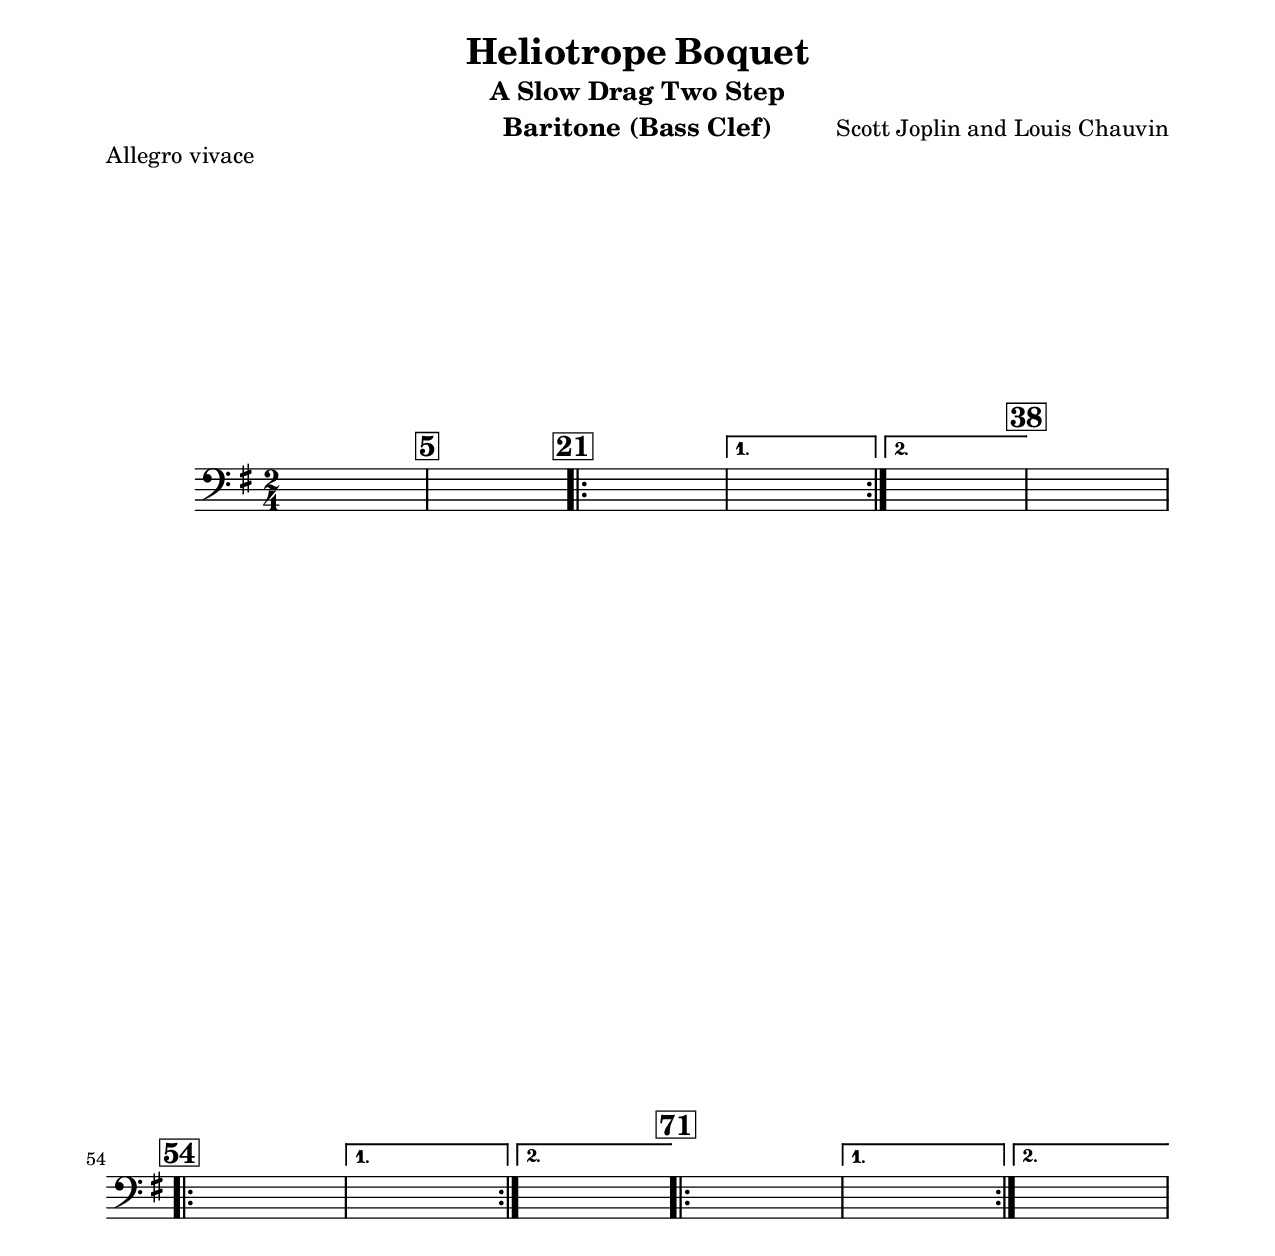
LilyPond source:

\version "2.22.2"

\include "defs.lyi" 
\version "2.22.2"

\include "defs.lyi"

baritoneDynamics = 
{
  s2*4 | 
  % 5
  s2*16 |

  \repeat volta 2
  {
    % 21
    s2*15 |
  }
  \alternative
  {
    {
      s2 |
    }
    {
      s2 |
    }
  }

  % 38
  s2*16 |

  \repeat volta 2
  {
    % 54
    s2*15 |
  }
  \alternative
  {
    {
      s2 |
    }
    {
      s2 |
    }
  }

  \repeat volta 2
  {
    % 71
    s2*15 |
  }
  \alternative
  {
    {
      s2 |
    }
    {
      s2 |
    }
  }
}


baritoneCues = 
{
  \time 2/4
  \key g \major
  \clef bass

  s2*87 |
}


baritonetcCues = 
{
  \time 2/4
  \key g \major

  s2*87 |
}


baritoneNotCues = 
{
  \time 2/4
  \key g \major
  \clef bass

  s2*87 |
}


baritonetcNotCues = 
{
  \time 2/4
  \key g \major

  s2*87 |
}


baritoneNotes = 
{
  s2*4 | 
  % 5
  s2*16 |

  \repeat volta 2
  {
    % 21
    s2*15 |
  }
  \alternative
  {
    {
      s2 |
    }
    {
      s2 |
    }
  }

  % 38
  s2*16 |

  \repeat volta 2
  {
    % 54
    s2*15 |
  }
  \alternative
  {
    {
      s2 |
    }
    {
      s2 |
    }
  }

  \repeat volta 2
  {
    % 71
    s2*15 |
  }
  \alternative
  {
    {
      s2 |
    }
    {
      s2 |
    }
  }
}

baritoneScore = \relative c { << \baritoneNotes \baritoneNotCues \baritoneDynamics >> }
baritonePart  = \relative c { << \baritoneNotes \baritoneCues    \baritoneDynamics >> }
baritonetcScore = \transpose bes c \relative c'' { << \baritoneNotes \baritonetcNotCues \baritoneDynamics >> }
baritonetcPart  = \transpose bes c \relative c'' { << \baritoneNotes \baritonetcCues    \baritoneDynamics >> }
 

instrument = "Baritone (Bass Clef)"

notes = \baritonePart

\include "Part.lyi"
